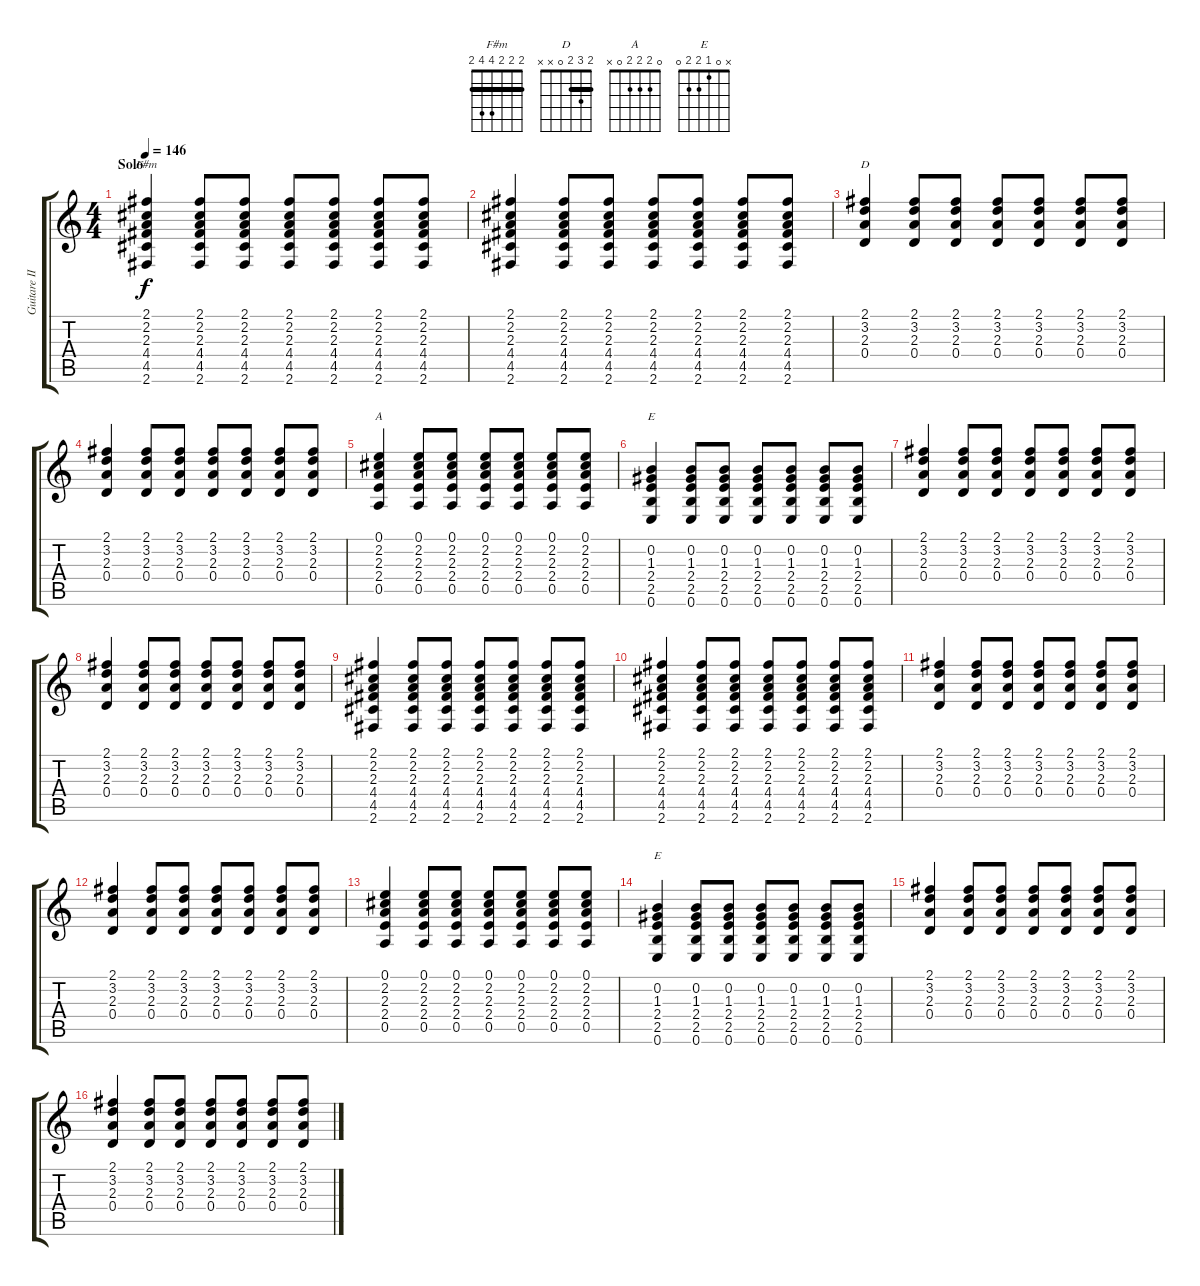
\track ("Guitare II" "Guitare II") {instrument electricguitarclean}
\staff {score tabs}
\tuning (E4 B3 G3 D3 A2 E2) {hide}
\chord ("F#m" 2 2 2 4 4 2) {barre 2}
\chord ("D" 2 3 2 0 x x) {barre 2}
\chord ("A" 0 2 2 2 0 x)
\chord ("E" 0 0 1 2 2 0)
\chord ("E" x 0 1 2 2 0)
\ts (4 4)
\section ("" "Solo")
\tempo 146
\clef g2
\ks c
(2.1 2.2 2.3 4.4 4.5 2.6).4{ch "F#m" dy f} (2.1 2.2 2.3 4.4 4.5 2.6).8 (2.1 2.2 2.3 4.4 4.5 2.6).8 (2.1 2.2 2.3 4.4 4.5 2.6).8 (2.1 2.2 2.3 4.4 4.5 2.6).8 (2.1 2.2 2.3 4.4 4.5 2.6).8 (2.1 2.2 2.3 4.4 4.5 2.6).8 |
(2.1 2.2 2.3 4.4 4.5 2.6).4 (2.1 2.2 2.3 4.4 4.5 2.6).8 (2.1 2.2 2.3 4.4 4.5 2.6).8 (2.1 2.2 2.3 4.4 4.5 2.6).8 (2.1 2.2 2.3 4.4 4.5 2.6).8 (2.1 2.2 2.3 4.4 4.5 2.6).8 (2.1 2.2 2.3 4.4 4.5 2.6).8 |
(2.1 3.2 2.3 0.4).4{ch "D"} (2.1 3.2 2.3 0.4).8 (2.1 3.2 2.3 0.4).8 (2.1 3.2 2.3 0.4).8 (2.1 3.2 2.3 0.4).8 (2.1 3.2 2.3 0.4).8 (2.1 3.2 2.3 0.4).8 |
(2.1 3.2 2.3 0.4).4 (2.1 3.2 2.3 0.4).8 (2.1 3.2 2.3 0.4).8 (2.1 3.2 2.3 0.4).8 (2.1 3.2 2.3 0.4).8 (2.1 3.2 2.3 0.4).8 (2.1 3.2 2.3 0.4).8 |
(0.1 2.2 2.3 2.4 0.5).4{ch "A"} (0.1 2.2 2.3 2.4 0.5).8 (0.1 2.2 2.3 2.4 0.5).8 (0.1 2.2 2.3 2.4 0.5).8 (0.1 2.2 2.3 2.4 0.5).8 (0.1 2.2 2.3 2.4 0.5).8 (0.1 2.2 2.3 2.4 0.5).8 |
(0.2 1.3 2.4 2.5 0.6).4{ch "E"} (0.2 1.3 2.4 2.5 0.6).8 (0.2 1.3 2.4 2.5 0.6).8 (0.2 1.3 2.4 2.5 0.6).8 (0.2 1.3 2.4 2.5 0.6).8 (0.2 1.3 2.4 2.5 0.6).8 (0.2 1.3 2.4 2.5 0.6).8 |
(2.1 3.2 2.3 0.4).4 (2.1 3.2 2.3 0.4).8 (2.1 3.2 2.3 0.4).8 (2.1 3.2 2.3 0.4).8 (2.1 3.2 2.3 0.4).8 (2.1 3.2 2.3 0.4).8 (2.1 3.2 2.3 0.4).8 |
(2.1 3.2 2.3 0.4).4 (2.1 3.2 2.3 0.4).8 (2.1 3.2 2.3 0.4).8 (2.1 3.2 2.3 0.4).8 (2.1 3.2 2.3 0.4).8 (2.1 3.2 2.3 0.4).8 (2.1 3.2 2.3 0.4).8 |
(2.1 2.2 2.3 4.4 4.5 2.6).4 (2.1 2.2 2.3 4.4 4.5 2.6).8 (2.1 2.2 2.3 4.4 4.5 2.6).8 (2.1 2.2 2.3 4.4 4.5 2.6).8 (2.1 2.2 2.3 4.4 4.5 2.6).8 (2.1 2.2 2.3 4.4 4.5 2.6).8 (2.1 2.2 2.3 4.4 4.5 2.6).8 |
(2.1 2.2 2.3 4.4 4.5 2.6).4 (2.1 2.2 2.3 4.4 4.5 2.6).8 (2.1 2.2 2.3 4.4 4.5 2.6).8 (2.1 2.2 2.3 4.4 4.5 2.6).8 (2.1 2.2 2.3 4.4 4.5 2.6).8 (2.1 2.2 2.3 4.4 4.5 2.6).8 (2.1 2.2 2.3 4.4 4.5 2.6).8 |
(2.1 3.2 2.3 0.4).4 (2.1 3.2 2.3 0.4).8 (2.1 3.2 2.3 0.4).8 (2.1 3.2 2.3 0.4).8 (2.1 3.2 2.3 0.4).8 (2.1 3.2 2.3 0.4).8 (2.1 3.2 2.3 0.4).8 |
(2.1 3.2 2.3 0.4).4 (2.1 3.2 2.3 0.4).8 (2.1 3.2 2.3 0.4).8 (2.1 3.2 2.3 0.4).8 (2.1 3.2 2.3 0.4).8 (2.1 3.2 2.3 0.4).8 (2.1 3.2 2.3 0.4).8 |
(0.1 2.2 2.3 2.4 0.5).4 (0.1 2.2 2.3 2.4 0.5).8 (0.1 2.2 2.3 2.4 0.5).8 (0.1 2.2 2.3 2.4 0.5).8 (0.1 2.2 2.3 2.4 0.5).8 (0.1 2.2 2.3 2.4 0.5).8 (0.1 2.2 2.3 2.4 0.5).8 |
(0.2 1.3 2.4 2.5 0.6).4{ch "E"} (0.2 1.3 2.4 2.5 0.6).8 (0.2 1.3 2.4 2.5 0.6).8 (0.2 1.3 2.4 2.5 0.6).8 (0.2 1.3 2.4 2.5 0.6).8 (0.2 1.3 2.4 2.5 0.6).8 (0.2 1.3 2.4 2.5 0.6).8 |
(2.1 3.2 2.3 0.4).4 (2.1 3.2 2.3 0.4).8 (2.1 3.2 2.3 0.4).8 (2.1 3.2 2.3 0.4).8 (2.1 3.2 2.3 0.4).8 (2.1 3.2 2.3 0.4).8 (2.1 3.2 2.3 0.4).8 |
(2.1 3.2 2.3 0.4).4 (2.1 3.2 2.3 0.4).8 (2.1 3.2 2.3 0.4).8 (2.1 3.2 2.3 0.4).8 (2.1 3.2 2.3 0.4).8 (2.1 3.2 2.3 0.4).8 (2.1 3.2 2.3 0.4).8
